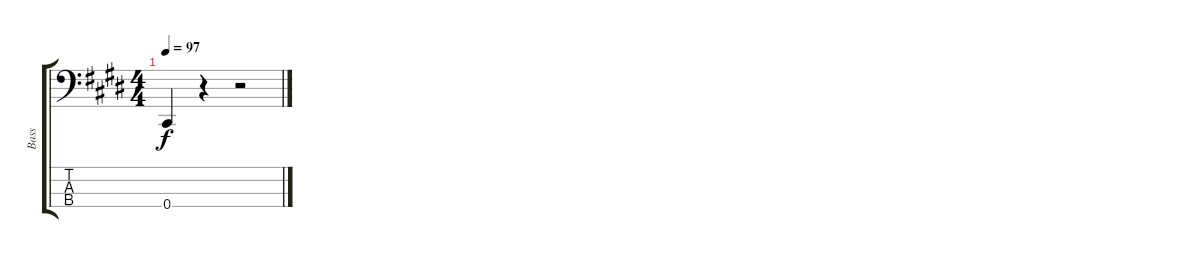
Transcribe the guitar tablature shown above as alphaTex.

\track ("Bass" "Bass") {instrument electricbassfinger}
\staff {score tabs}
\tuning (E2 B1 Gb1 Db1) {hide}
\ts (4 4)
\tempo 97
\clef f4
\ks e
0.4{t}.4{dy f} r.4 r.2
